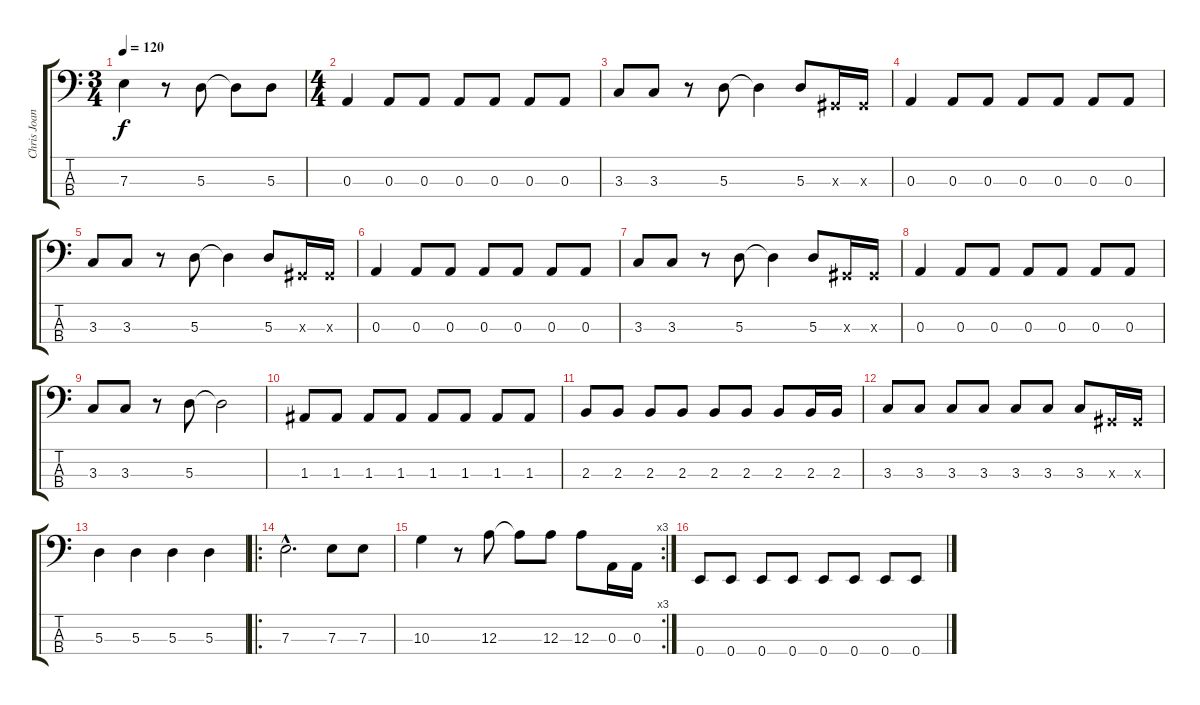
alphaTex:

\track ("Chris Joannou (basse)" "Chris Joan") {instrument electricbasspick}
\staff {score tabs}
\tuning (G2 D2 A1 E1) {hide}
\ts (3 4)
\tempo 120
\clef f4
\ks c
7.3.4{dy f} r.8 5.3.8 5.3{t}.8 5.3.8 |
\ts (4 4)
0.3.4 0.3.8 0.3.8 0.3.8 0.3.8 0.3.8 0.3.8 |
3.3.8 3.3.8 r.8 5.3.8 5.3{t}.4 5.3.8 -1.3{x}.16 -1.3{x}.16 |
0.3.4 0.3.8 0.3.8 0.3.8 0.3.8 0.3.8 0.3.8 |
3.3.8 3.3.8 r.8 5.3.8 5.3{t}.4 5.3.8 -1.3{x}.16 -1.3{x}.16 |
0.3.4 0.3.8 0.3.8 0.3.8 0.3.8 0.3.8 0.3.8 |
3.3.8 3.3.8 r.8 5.3.8 5.3{t}.4 5.3.8 -1.3{x}.16 -1.3{x}.16 |
0.3.4 0.3.8 0.3.8 0.3.8 0.3.8 0.3.8 0.3.8 |
3.3.8 3.3.8 r.8 5.3.8 5.3{t}.2 |
1.3.8 1.3.8 1.3.8 1.3.8 1.3.8 1.3.8 1.3.8 1.3.8 |
2.3.8 2.3.8 2.3.8 2.3.8 2.3.8 2.3.8 2.3.8 2.3.16 2.3.16 |
3.3.8 3.3.8 3.3.8 3.3.8 3.3.8 3.3.8 3.3.8 -1.3{x}.16 -1.3{x}.16 |
5.3.4 5.3.4 5.3.4 5.3.4 |
\ro
7.3{hac}.2{d} 7.3.8 7.3.8 |
\rc 3
10.3.4 r.8 12.3.8 12.3{t}.8 12.3.8 12.3.8 0.3.16 0.3.16 |
0.4.8 0.4.8 0.4.8 0.4.8 0.4.8 0.4.8 0.4.8 0.4.8
